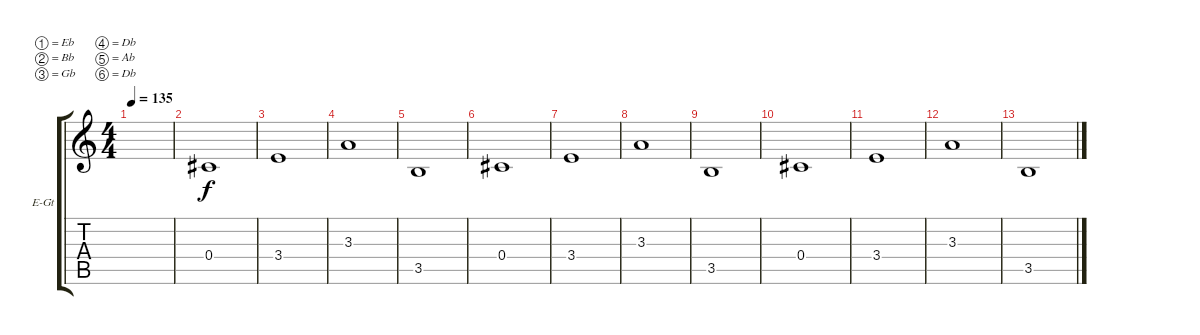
\defaultSystemsLayout 4
\bracketExtendMode groupsimilarinstruments
\firstSystemTrackNameOrientation horizontal
\otherSystemsTrackNameOrientation horizontal
\track ("Electric Guitar" "E-Gt") {instrument electricguitarclean}
\staff {score tabs}
\tuning (Eb4 Bb3 Gb3 Db3 Ab2 Db2)
\ts (4 4)
\tempo 135
\clef g2
\scale
0.333333
\ks c
|
\scale
0.333333 0.4.1 |
\scale
0.333333 3.4.1 |
\scale
0.333333 3.3.1 |
\scale
0.333333 3.5.1 |
\scale
0.333333 0.4.1 |
\scale
0.333333 3.4.1 |
\scale
0.333333 3.3.1 |
\scale
0.333333 3.5.1 |
\scale
0.333333 0.4.1 |
\scale
0.333333 3.4.1 |
\scale
0.333333 3.3.1 |
\scale
0.333333 3.5.1 |
\scale
0.333333 |
\scale
0.333333 |
\scale
0.333333
